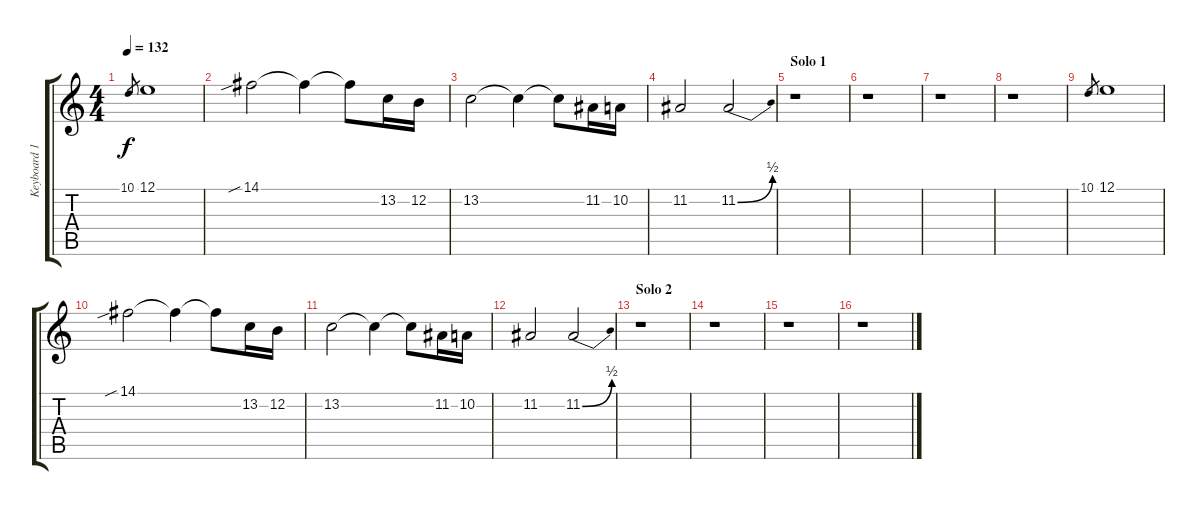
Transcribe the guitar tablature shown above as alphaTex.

\track ("Keyboard 1" "Keyboard 1") {instrument reedorgan}
\staff {score tabs}
\tuning (E4 B3 G3 D3 A2 E2) {hide}
\ts (4 4)
\tempo 132
\clef g2
\ks c
10.1.8{gr dy f} 12.1.1 |
14.1{sib}.2 14.1{t}.4 14.1{t}.8 13.2.16 12.2.16 |
13.2.2 13.2{t}.4 13.2{t}.8 11.2.16 10.2.16 |
11.2.2 11.2{be (bend 0 0 60 2)}.2{volume 8} |
\section ("" "Solo 1")
r.1 |
r.1 |
r.1 |
r.1 |
10.1.8{gr} 12.1.1{volume 13} |
14.1{sib}.2 14.1{t}.4 14.1{t}.8 13.2.16 12.2.16 |
13.2.2 13.2{t}.4 13.2{t}.8 11.2.16 10.2.16 |
11.2.2 11.2{be (bend 0 0 60 2)}.2{volume 8} |
\section ("" "Solo 2")
r.1{volume 13} |
r.1 |
r.1 |
r.1
